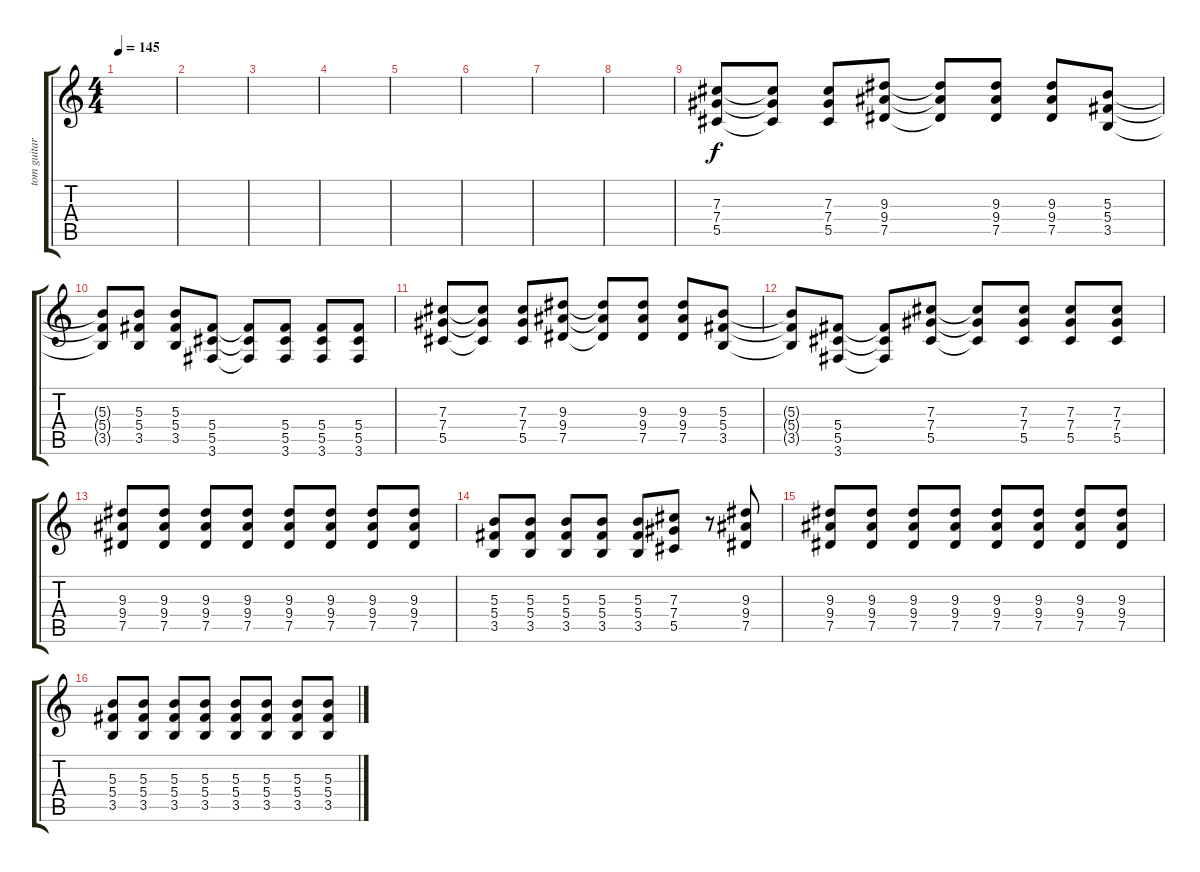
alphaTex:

\track ("tom guitar" "tom guitar") {instrument overdrivenguitar}
\staff {score tabs}
\tuning (Eb4 Bb3 Gb3 Db3 Ab2 Eb2) {hide}
\ts (4 4)
\tempo 145
\clef g2
\ks c
|
|
|
|
|
|
|
|
(7.3 7.4 5.5).8 (7.3{t} 7.4{t} 5.5{t}).8 (7.3 7.4 5.5).8 (9.3 9.4 7.5).8 (9.3{t} 9.4{t} 7.5{t}).8 (9.3 9.4 7.5).8 (9.3 9.4 7.5).8 (5.3 5.4 3.5).8 |
(5.3{t} 5.4{t} 3.5{t}).8 (5.3 5.4 3.5).8 (5.3 5.4 3.5).8 (5.4 5.5 3.6).8 (5.4{t} 5.5{t} 3.6{t}).8 (5.4 5.5 3.6).8 (5.4 5.5 3.6).8 (5.4 5.5 3.6).8 |
(7.3 7.4 5.5).8 (7.3{t} 7.4{t} 5.5{t}).8 (7.3 7.4 5.5).8 (9.3 9.4 7.5).8 (9.3{t} 9.4{t} 7.5{t}).8 (9.3 9.4 7.5).8 (9.3 9.4 7.5).8 (5.3 5.4 3.5).8 |
(5.3{t} 5.4{t} 3.5{t}).8 (5.4 5.5 3.6).8 (5.4{t} 5.5{t} 3.6{t}).8 (7.3 7.4 5.5).8 (7.3{t} 7.4{t} 5.5{t}).8 (7.3 7.4 5.5).8 (7.3 7.4 5.5).8 (7.3 7.4 5.5).8 |
(9.3 9.4 7.5).8 (9.3 9.4 7.5).8 (9.3 9.4 7.5).8 (9.3 9.4 7.5).8 (9.3 9.4 7.5).8 (9.3 9.4 7.5).8 (9.3 9.4 7.5).8 (9.3 9.4 7.5).8 |
(5.3 5.4 3.5).8 (5.3 5.4 3.5).8 (5.3 5.4 3.5).8 (5.3 5.4 3.5).8 (5.3 5.4 3.5).8 (7.3 7.4 5.5).8 r.8 (9.3 9.4 7.5).8 |
(9.3 9.4 7.5).8 (9.3 9.4 7.5).8 (9.3 9.4 7.5).8 (9.3 9.4 7.5).8 (9.3 9.4 7.5).8 (9.3 9.4 7.5).8 (9.3 9.4 7.5).8 (9.3 9.4 7.5).8 |
(5.3 5.4 3.5).8 (5.3 5.4 3.5).8 (5.3 5.4 3.5).8 (5.3 5.4 3.5).8 (5.3 5.4 3.5).8 (5.3 5.4 3.5).8 (5.3 5.4 3.5).8 (5.3 5.4 3.5).8
